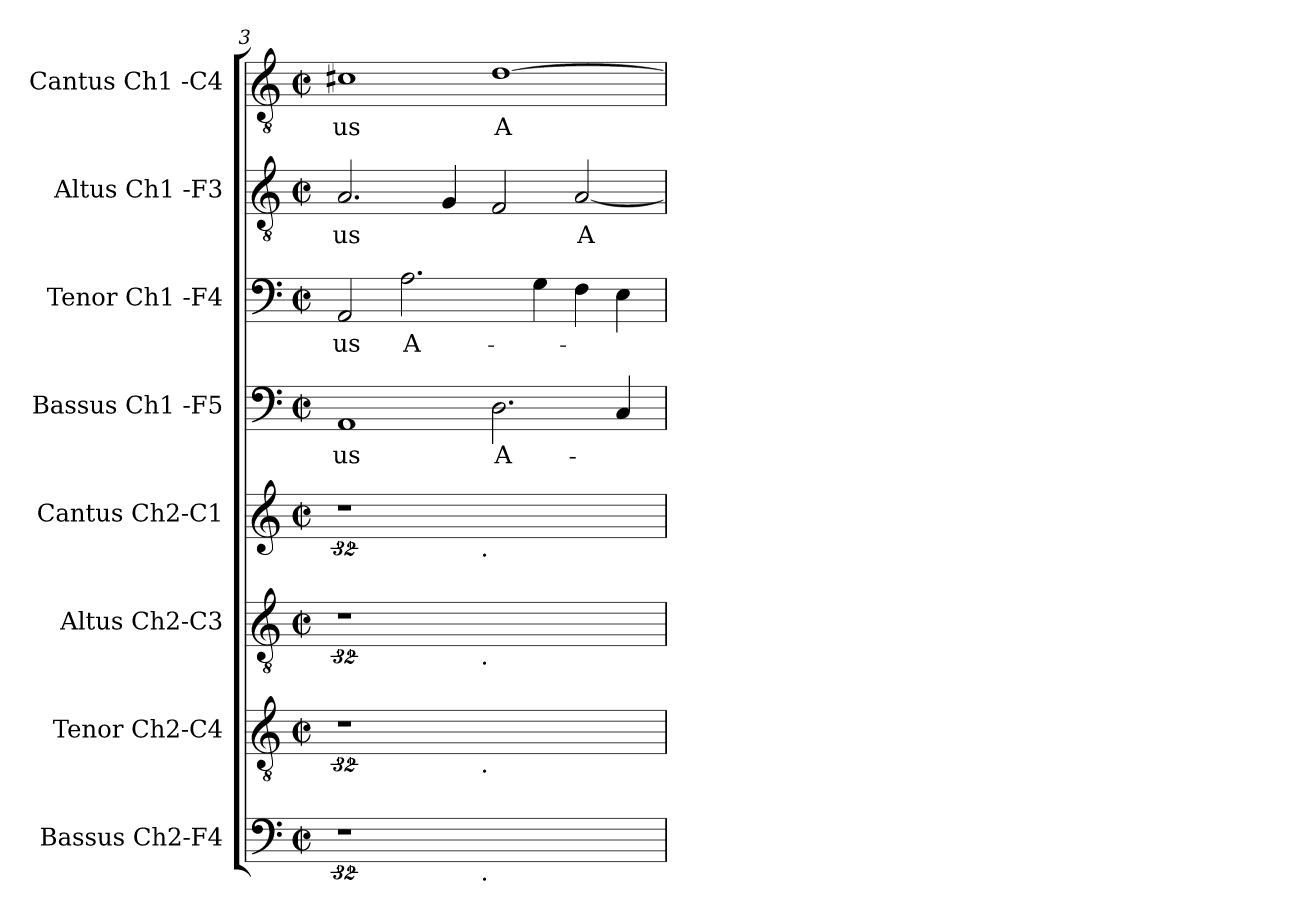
**kern	**kern	**kern	**kern	**kern	**text	**kern	**text	**kern	**text	**kern	**text
*part8	*part7	*part6	*part5	*part4	*part4	*part3	*part3	*part2	*part2	*part1	*part1
*staff8	*staff7	*staff6	*staff5	*staff4	*staff4	*staff3	*staff3	*staff2	*staff2	*staff1	*staff1
*I"Bassus Ch2-F4	*I"Tenor Ch2-C4	*I"Altus Ch2-C3	*I"Cantus Ch2-C1	*I"Bassus Ch1 -F5	*	*I"Tenor Ch1 -F4	*	*I"Altus Ch1 -F3	*	*I"Cantus Ch1 -C4	*
*I'B2	*I'T2	*I'A2	*I'C2	*I'B1	*	*I'T1	*	*I'A1	*	*I'C1	*
*clefF4	*clefGv2	*clefGv2	*clefG2	*clefF4	*	*clefF4	*	*clefGv2	*	*clefGv2	*
*k[]	*k[]	*k[]	*k[]	*k[]	*	*k[]	*	*k[]	*	*k[]	*
*M2/2	*M2/2	*M2/2	*M2/2	*M2/2	*	*M2/2	*	*M2/2	*	*M2/2	*
*met(c|)	*met(c|)	*met(c|)	*met(c|)	*met(c|)	*	*met(c|)	*	*met(c|)	*	*met(c|)	*
=3	=3	=3	=3	=3	=3	=3	=3	=3	=3	=3	=3
!	!	!	!	!	!LO:LY:b	!	!LO:LY:b	!	!LO:LY:b	!	!LO:LY:b
32%31r	32%31r	32%31r	32%31r	1AA	-us	2AA/	-us	2.A/	-us	1c#X	-us
!	!	!	!	!	!	!	!LO:LY:b	!	!	!	!
.	.	.	.	.	.	2.A\	A-	.	.	.	.
.	.	.	.	.	.	.	.	4G/	.	.	.
!	!	!	!LO:TX:b:t=.	!	!	!	!	!	!	!	!
!	!	!LO:TX:b:t=.	!	!	!	!	!	!	!	!	!
!	!LO:TX:b:t=.	!	!	!	!	!	!	!	!	!	!
!LO:TX:b:t=.	!	!	!	!	!	!	!	!	!	!	!
1ryy	1ryy	1ryy	1ryy	.	.	.	.	.	.	.	.
!	!	!	!	!	!LO:LY:b	!	!	!	!	!	!LO:LY:b
.	.	.	.	2.D\	A-	.	.	2F/	.	[>1d	A-
.	.	.	.	.	.	4G\	.	.	.	.	.
!	!	!	!	!	!	!	!	!	!LO:LY:b	!	!
.	.	.	.	.	.	4F\	.	[<2A/	A-	.	.
.	.	.	.	4C/	.	4E\	.	.	.	.	.
32ryy	32ryy	32ryy	32ryy	.	.	.	.	.	.	.	.
=	=	=	=	=	=	=	=	=	=	=	=
*-	*-	*-	*-	*-	*-	*-	*-	*-	*-	*-	*-
